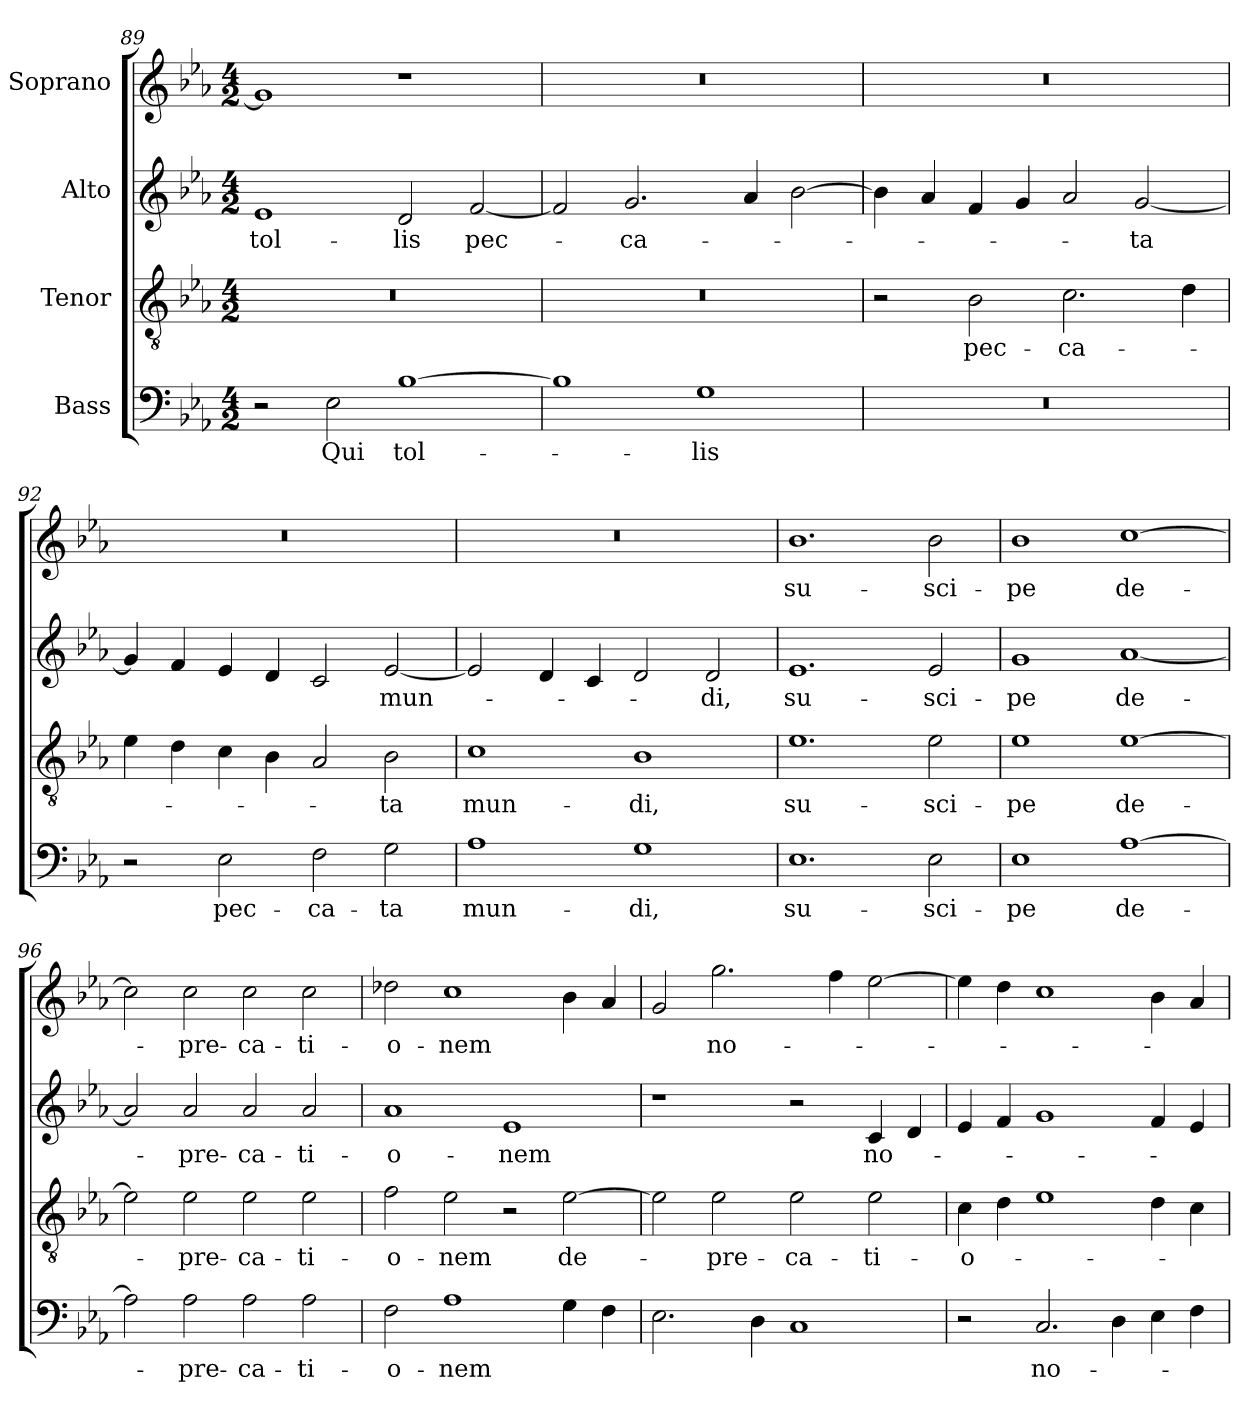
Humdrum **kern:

**kern	**text	**kern	**text	**kern	**text	**kern	**text
*part4	*part4	*part3	*part3	*part2	*part2	*part1	*part1
*staff4	*staff4	*staff3	*staff3	*staff2	*staff2	*staff1	*staff1
*I"Bass	*	*I"Tenor	*	*I"Alto	*	*I"Soprano	*
*clefF4	*	*clefGv2	*	*clefG2	*	*clefG2	*
*k[b-e-a-]	*	*k[b-e-a-]	*	*k[b-e-a-]	*	*k[b-e-a-]	*
*E-:	*	*E-:	*	*E-:	*	*E-:	*
*M4/2	*	*M4/2	*	*M4/2	*	*M4/2	*
=89	=89	=89	=89	=89	=89	=89	=89
2r	.	0r	.	1e-	tol-	1g]	.
2E-\	Qui	.	.	.	.	.	.
[1B-	tol-	.	.	2d/	-lis	1r	.
.	.	.	.	[2f/	pec-	.	.
=90	=90	=90	=90	=90	=90	=90	=90
1B-]	.	0r	.	2f/]	.	0r	.
.	.	.	.	2.g/	-ca-	.	.
1G	-lis	.	.	.	.	.	.
.	.	.	.	4a-/	.	.	.
.	.	.	.	[2b-\	.	.	.
=91	=91	=91	=91	=91	=91	=91	=91
0r	.	2r	.	4b-\]	.	0r	.
.	.	.	.	4a-/	.	.	.
.	.	2B-\	pec-	4f/	.	.	.
.	.	.	.	4g/	.	.	.
.	.	2.c\	-ca-	2a-/	.	.	.
.	.	.	.	[2g/	-ta	.	.
.	.	4d\	.	.	.	.	.
=92	=92	=92	=92	=92	=92	=92	=92
2r	.	4e-\	.	4g/]	.	0r	.
.	.	4d\	.	4f/	.	.	.
2E-\	pec-	4c\	.	4e-/	.	.	.
.	.	4B-\	.	4d/	.	.	.
2F\	-ca-	2A-/	.	2c/	.	.	.
2G\	-ta	2B-\	-ta	[2e-/	mun-	.	.
!!LO:PB:g=z
=93	=93	=93	=93	=93	=93	=93	=93
1A-	mun-	1c	mun-	2e-/]	.	0r	.
.	.	.	.	4d/	.	.	.
.	.	.	.	4c/	.	.	.
1G	-di,	1B-	-di,	2d/	.	.	.
.	.	.	.	2d/	-di,	.	.
=94	=94	=94	=94	=94	=94	=94	=94
1.E-	su-	1.e-	su-	1.e-	su-	1.b-	su-
2E-\	-sci-	2e-\	-sci-	2e-/	-sci-	2b-\	-sci-
=95	=95	=95	=95	=95	=95	=95	=95
1E-	-pe	1e-	-pe	1g	-pe	1b-	-pe
[1A-	de-	[1e-	de-	[1a-	de-	[1cc	de-
=96	=96	=96	=96	=96	=96	=96	=96
2A-\]	.	2e-\]	.	2a-/]	.	2cc\]	.
2A-\	-pre-	2e-\	-pre-	2a-/	-pre-	2cc\	-pre-
2A-\	-ca-	2e-\	-ca-	2a-/	-ca-	2cc\	-ca-
2A-\	-ti-	2e-\	-ti-	2a-/	-ti-	2cc\	-ti-
=97	=97	=97	=97	=97	=97	=97	=97
2F\	-o-	2f\	-o-	1a-	-o-	2dd-X\	-o-
1A-	-nem	2e-\	-nem	.	.	1cc	-nem
.	.	2r	.	1e-	-nem	.	.
4G\	.	[2e-\	de-	.	.	4b-\	.
4F\	.	.	.	.	.	4a-/	.
=98	=98	=98	=98	=98	=98	=98	=98
2.E-\	.	2e-\]	.	1r	.	2g/	.
.	.	2e-\	-pre-	.	.	2.gg\	no-
4D\	.	.	.	.	.	.	.
1C	.	2e-\	-ca-	2r	.	.	.
.	.	.	.	.	.	4ff\	.
.	.	2e-\	-ti-	4c/	no-	[2ee-\	.
.	.	.	.	4d/	.	.	.
=99	=99	=99	=99	=99	=99	=99	=99
2r	.	4c\	-o-	4e-/	.	4ee-\]	.
.	.	4d\	.	4f/	.	4dd\	.
2.C/	no-	1e-	.	1g	.	1cc	.
4D\	.	.	.	.	.	.	.
4E-\	.	4d\	.	4f/	.	4b-\	.
4F\	.	4c\	.	4e-/	.	4a-/	.
=	=	=	=	=	=	=	=
*-	*-	*-	*-	*-	*-	*-	*-
